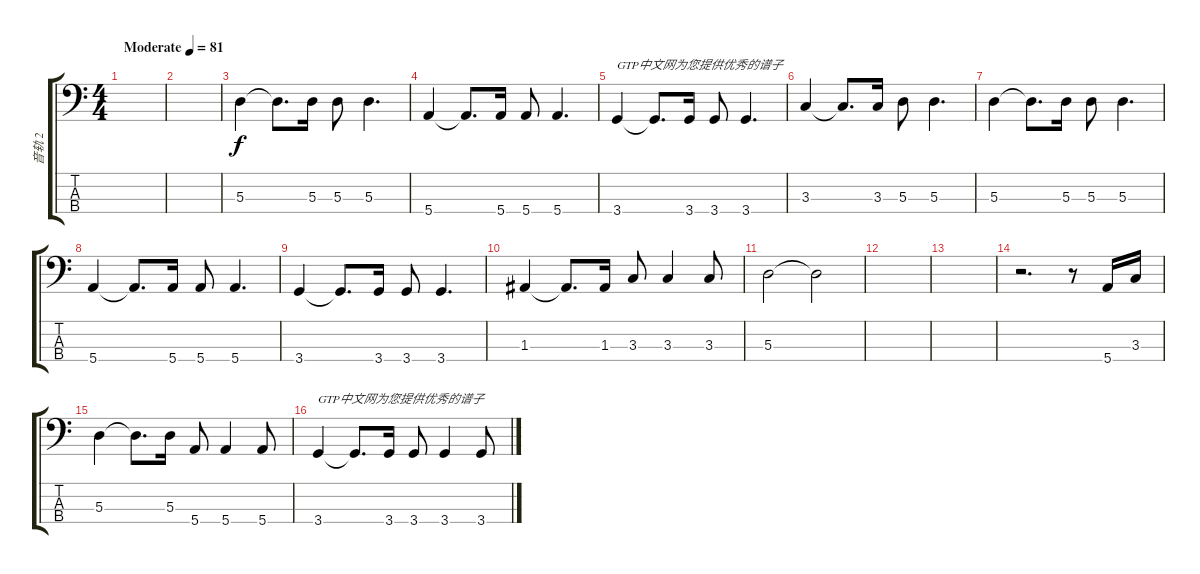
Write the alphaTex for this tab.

\track ("音轨 2" "音轨 2") {instrument electricbassfinger}
\staff {score tabs}
\tuning (G2 D2 A1 E1) {hide}
\ts (4 4)
\tempo (81 "Moderate")
\clef f4
\ks c
|
|
5.3.4 5.3{t}.8{d} 5.3.16 5.3.8 5.3.4{d} |
5.4.4 5.4{t}.8{d} 5.4.16 5.4.8 5.4.4{d} |
3.4.4{txt "GTP中文网为您提供优秀的谱子"} 3.4{t}.8{d} 3.4.16 3.4.8 3.4.4{d} |
3.3.4 3.3{t}.8{d} 3.3.16 5.3.8 5.3.4{d} |
5.3.4 5.3{t}.8{d} 5.3.16 5.3.8 5.3.4{d} |
5.4.4 5.4{t}.8{d} 5.4.16 5.4.8 5.4.4{d} |
3.4.4 3.4{t}.8{d} 3.4.16 3.4.8 3.4.4{d} |
1.3.4 1.3{t}.8{d} 1.3.16 3.3.8 3.3.4 3.3.8 |
5.3.2 5.3{t}.2 |
|
|
r.2{d} r.8 5.4.16 3.3.16 |
5.3.4 5.3{t}.8{d} 5.3.16 5.4.8 5.4.4 5.4.8 |
3.4.4{txt "GTP中文网为您提供优秀的谱子"} 3.4{t}.8{d} 3.4.16 3.4.8 3.4.4 3.4.8
